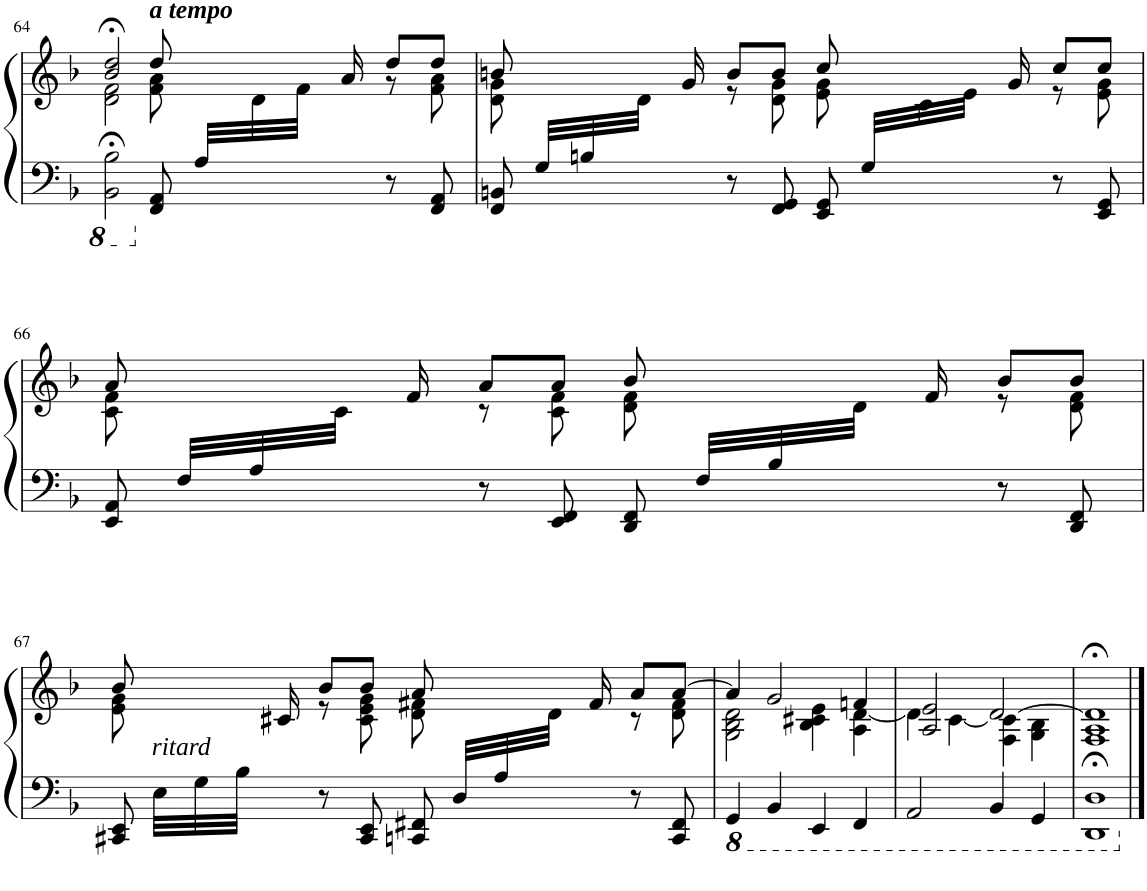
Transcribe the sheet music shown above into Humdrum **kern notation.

**kern	**kern
*part1	*part1
*staff2	*staff1
*I"Piano	*
*I'Pno.	*
!!LO:PB:g=z
*clefF4	*clefG2
*k[b-]	*k[b-]
*M4/4	*M4/4
*met(c)	*met(c)
=64	=64
*	*^
*	*	*^
2BBB-\;< 2BB-\;<	2b-/;< 2dd/;<	2d\ 2f\	48%31ryy
!	!LO:TX:a:Bi:t=a tempo	!	!
8FF/ 8AA/	8dd/	8f\ 8a\	.
*Xbrackettup	*	*	*
48A/LLL	16ryy	8ryy	.
24ryy	.	.	48d\
.	.	.	48f\JJJ
16ryy	16a/	.	4ryy
8r	8dd/L	8r	.
8FF/ 8AA/	8dd/J	8f\ 8a\	.
.	.	.	16ryy
=65	=65	=65	=65
8FF/ 8BBn/	8bn/	8d\ 8g\	6ryy
48G/LLL	16ryy	8ryy	.
48Bn/	.	.	.
48ryy	.	.	48d\JJJ
16ryy	16g/	.	24%11ryy
8r	8b/L	8r	.
8FF/ 8GG/	8b/J	8d\ 8g\	.
8EE/ 8GG/	8cc/	8e\ 8g\	.
48G/LLL	16ryy	8ryy	.
24ryy	.	.	48c\
.	.	.	48e\JJJ
16ryy	16g/	.	4ryy
8r	8cc/L	8r	.
8EE/ 8GG/	8cc/J	8e\ 8g\	.
.	.	.	16ryy
!!LO:LB:g=z	!!	!!
=66	=66	=66	=66
8EE/ 8AA/	8a/	8c\ 8f\	6ryy
48F/LLL	16ryy	8ryy	.
48A/	.	.	.
48ryy	.	.	48c\JJJ
16ryy	16f/	.	48%23ryy
8r	8a/L	8r	.
8EE/ 8FF/	8a/J	8c\ 8f\	.
8DD/ 8FF/	8b-/	8d\ 8f\	.
48F/LLL	16ryy	8ryy	.
48B-/	.	.	.
48ryy	.	.	48d\JJJ
16ryy	16f/	.	4ryy
8r	8b-/L	8r	.
8DD/ 8FF/	8b-/J	8d\ 8f\	.
.	.	.	16ryy
!!LO:LB:g=z	!!	!!
=67	=67	=67	=67
8CC#X/ 8EE/	8b-/	8e\ 8g\	3%2ryy
!LO:TX:a:i:t=ritard	!	!	!
48E\LLL	16ryy	8ryy	.
48G\	.	.	.
48B-\JJJ	.	.	.
16ryy	16c#X/	.	.
8r	8b-/L	8r	.
8CC#/ 8EE/	8b-/J	8c#\ 8e\ 8g\	.
8CCn/ 8FF#X/	8a/	8d\ 8f#X\	.
48D/LLL	16ryy	8ryy	.
48A/	.	.	.
48ryy	.	.	48d\JJJ
16ryy	16f#/	.	4ryy
8r	8a/L	8r	.
8CC/ 8FF#/	[8a/J	8d\ 8f#\	.
.	.	.	16ryy
*	*v	*v	*v
=68	=68
*8ba	*
*	*^
4GGG/	4a/]	2G\ 2B-\ 2d\
4BBB-/	2g/	.
4EEE/	.	4B-\ 4c#X\ 4e\
4FFF/	4fn/	4A\ [4d\
=69	=69	=69
2AAA/	2A/ 2e/	4d\]
.	.	[4c\
4BBB-/	[2d/	4F\ 4c\]
4GGG/	.	4G\ 4B-\
*	*v	*v
=70	=70
1DDD;< 1DD;<	1F;< 1A;< 1d];<
*X8ba	*
==	==
*-	*-
